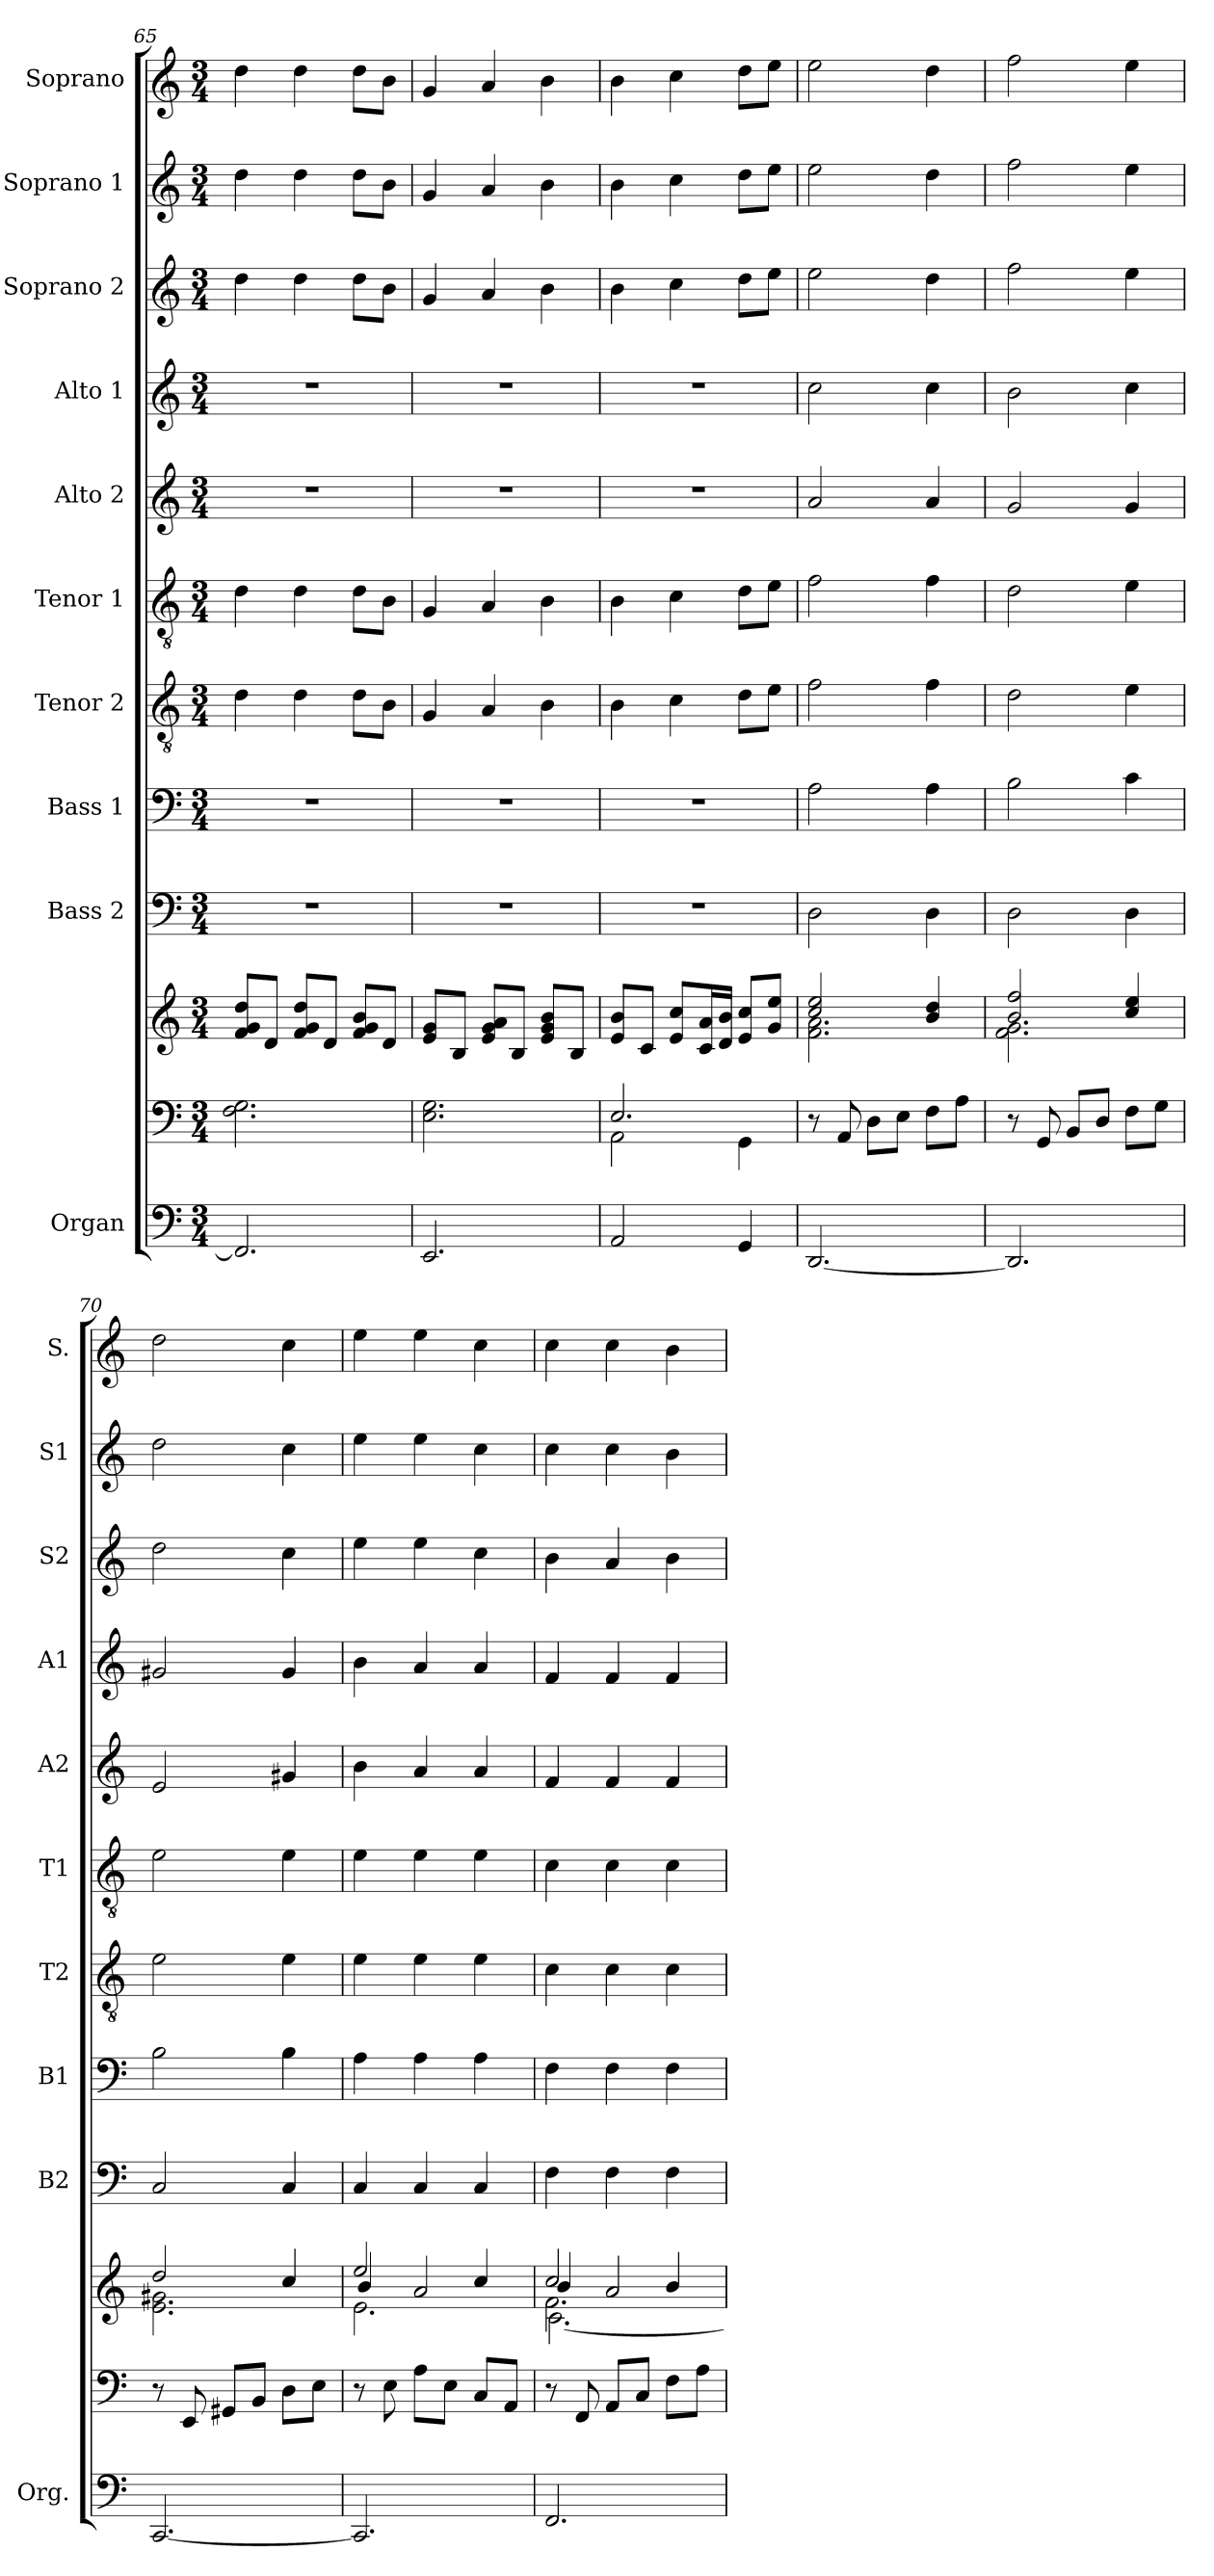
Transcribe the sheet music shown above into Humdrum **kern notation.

**kern	**kern	**kern	**kern	**kern	**kern	**kern	**kern	**kern	**kern	**kern	**kern
*part10	*part10	*part10	*part9	*part8	*part7	*part6	*part5	*part4	*part3	*part2	*part1
*staff12	*staff11	*staff10	*staff9	*staff8	*staff7	*staff6	*staff5	*staff4	*staff3	*staff2	*staff1
*I"Organ	*	*	*I"Bass 2	*I"Bass 1	*I"Tenor 2	*I"Tenor 1	*I"Alto 2	*I"Alto 1	*I"Soprano 2	*I"Soprano 1	*I"Soprano
*I'Org.	*	*	*I'B2	*I'B1	*I'T2	*I'T1	*I'A2	*I'A1	*I'S2	*I'S1	*I'S.
*clefF4	*clefF4	*clefG2	*clefF4	*clefF4	*clefGv2	*clefGv2	*clefG2	*clefG2	*clefG2	*clefG2	*clefG2
*k[]	*k[]	*k[]	*k[]	*k[]	*k[]	*k[]	*k[]	*k[]	*k[]	*k[]	*k[]
*M3/4	*M3/4	*M3/4	*M3/4	*M3/4	*M3/4	*M3/4	*M3/4	*M3/4	*M3/4	*M3/4	*M3/4
=65	=65	=65	=65	=65	=65	=65	=65	=65	=65	=65	=65
2.FF/]	2.F\ 2.G\	8f/ 8g/ 8dd/L	2.r	2.r	4d\	4d\	2.r	2.r	4dd\	4dd\	4dd\
.	.	8d/J	.	.	.	.	.	.	.	.	.
.	.	8f/ 8g/ 8dd/L	.	.	4d\	4d\	.	.	4dd\	4dd\	4dd\
.	.	8d/J	.	.	.	.	.	.	.	.	.
.	.	8f/ 8g/ 8b/L	.	.	8d\L	8d\L	.	.	8dd\L	8dd\L	8dd\L
.	.	8d/J	.	.	8B\J	8B\J	.	.	8b\J	8b\J	8b\J
=66	=66	=66	=66	=66	=66	=66	=66	=66	=66	=66	=66
2.EE/	2.E\ 2.G\	8e/ 8g/L	2.r	2.r	4G/	4G/	2.r	2.r	4g/	4g/	4g/
.	.	8B/J	.	.	.	.	.	.	.	.	.
.	.	8e/ 8g/ 8a/L	.	.	4A/	4A/	.	.	4a/	4a/	4a/
.	.	8B/J	.	.	.	.	.	.	.	.	.
.	.	8e/ 8g/ 8b/L	.	.	4B\	4B\	.	.	4b\	4b\	4b\
.	.	8B/J	.	.	.	.	.	.	.	.	.
=67	=67	=67	=67	=67	=67	=67	=67	=67	=67	=67	=67
*	*^	*	*	*	*	*	*	*	*	*	*
2AA/	2.E/	2AA\	8e/ 8b/L	2.r	2.r	4B\	4B\	2.r	2.r	4b\	4b\	4b\
.	.	.	8c/J	.	.	.	.	.	.	.	.	.
.	.	.	8e/ 8cc/L	.	.	4c\	4c\	.	.	4cc\	4cc\	4cc\
.	.	.	16c/ 16a/L	.	.	.	.	.	.	.	.	.
.	.	.	16d/ 16b/JJ	.	.	.	.	.	.	.	.	.
4GG/	.	4GG\	8e/ 8cc/L	.	.	8d\L	8d\L	.	.	8dd\L	8dd\L	8dd\L
.	.	.	8g/ 8ee/J	.	.	8e\J	8e\J	.	.	8ee\J	8ee\J	8ee\J
*	*v	*v	*	*	*	*	*	*	*	*	*	*
=68	=68	=68	=68	=68	=68	=68	=68	=68	=68	=68	=68
*	*	*^	*	*	*	*	*	*	*	*	*
[2.DD/	8r	2cc/ 2ee/	2.f\ 2.a\	2D\	2A\	2f\	2f\	2a/	2cc\	2ee\	2ee\	2ee\
.	8AA/	.	.	.	.	.	.	.	.	.	.	.
.	8D\L	.	.	.	.	.	.	.	.	.	.	.
.	8E\J	.	.	.	.	.	.	.	.	.	.	.
.	8F\L	4b/ 4dd/	.	4D\	4A\	4f\	4f\	4a/	4cc\	4dd\	4dd\	4dd\
.	8A\J	.	.	.	.	.	.	.	.	.	.	.
=69	=69	=69	=69	=69	=69	=69	=69	=69	=69	=69	=69	=69
2.DD/]	8r	2b/ 2ff/	2.f\ 2.g\	2D\	2B\	2d\	2d\	2g/	2b\	2ff\	2ff\	2ff\
.	8GG/	.	.	.	.	.	.	.	.	.	.	.
.	8BB/L	.	.	.	.	.	.	.	.	.	.	.
.	8D/J	.	.	.	.	.	.	.	.	.	.	.
.	8F\L	4cc/ 4ee/	.	4D\	4c\	4e\	4e\	4g/	4cc\	4ee\	4ee\	4ee\
.	8G\J	.	.	.	.	.	.	.	.	.	.	.
=70	=70	=70	=70	=70	=70	=70	=70	=70	=70	=70	=70	=70
[2.CC/	8r	2dd/	2.e\ 2.g#X\	2C/	2B\	2e\	2e\	2e/	2g#X/	2dd\	2dd\	2dd\
.	8EE/	.	.	.	.	.	.	.	.	.	.	.
.	8GG#X/L	.	.	.	.	.	.	.	.	.	.	.
.	8BB/J	.	.	.	.	.	.	.	.	.	.	.
.	8D\L	4cc/	.	4C/	4B\	4e\	4e\	4g#X/	4g#/	4cc\	4cc\	4cc\
.	8E\J	.	.	.	.	.	.	.	.	.	.	.
=71	=71	=71	=71	=71	=71	=71	=71	=71	=71	=71	=71	=71
*	*	*	*^	*	*	*	*	*	*	*	*	*
2.CC/]	8r	2ee/	2.e\	4b/	4C/	4A\	4e\	4e\	4b\	4b\	4ee\	4ee\	4ee\
.	8E\	.	.	.	.	.	.	.	.	.	.	.	.
.	8A\L	.	.	2a/	4C/	4A\	4e\	4e\	4a/	4a/	4ee\	4ee\	4ee\
.	8E\J	.	.	.	.	.	.	.	.	.	.	.	.
.	8C/L	4cc/	.	.	4C/	4A\	4e\	4e\	4a/	4a/	4cc\	4cc\	4cc\
.	8AA/J	.	.	.	.	.	.	.	.	.	.	.	.
=72	=72	=72	=72	=72	=72	=72	=72	=72	=72	=72	=72	=72	=72
*	*	*	*	*^	*	*	*	*	*	*	*	*	*
2.FF/	8r	2cc/	2.f\	4b/	[2.c\	4F\	4F\	4c\	4c\	4f/	4f/	4b\	4cc\	4cc\
.	8FF/	.	.	.	.	.	.	.	.	.	.	.	.	.
.	8AA/L	.	.	2a/	.	4F\	4F\	4c\	4c\	4f/	4f/	4a/	4cc\	4cc\
.	8C/J	.	.	.	.	.	.	.	.	.	.	.	.	.
.	8F\L	4b/	.	.	.	4F\	4F\	4c\	4c\	4f/	4f/	4b\	4b\	4b\
.	8A\J	.	.	.	.	.	.	.	.	.	.	.	.	.
*	*	*v	*v	*v	*v	*	*	*	*	*	*	*	*	*
=	=	=	=	=	=	=	=	=	=	=	=
*-	*-	*-	*-	*-	*-	*-	*-	*-	*-	*-	*-
